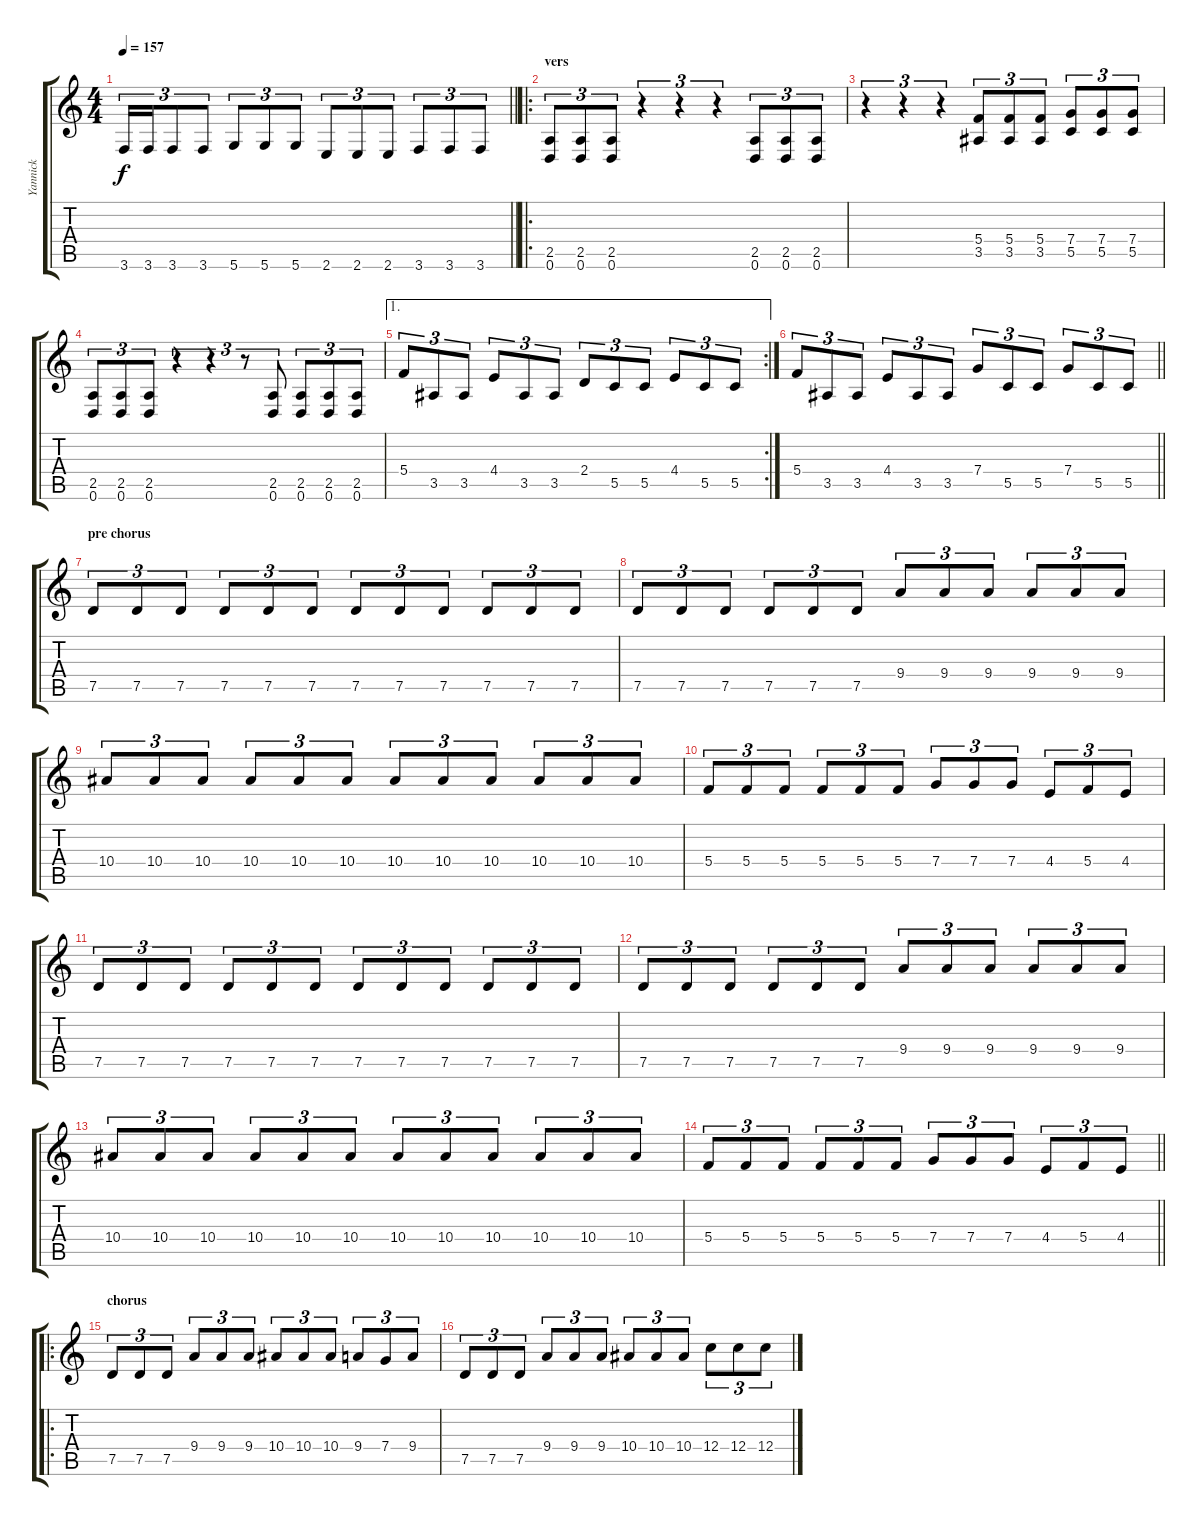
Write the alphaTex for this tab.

\track ("Yannick" "Yannick") {instrument distortionguitar}
\staff {score tabs}
\tuning (D4 A3 F3 C3 G2 D2) {hide}
\ts (4 4)
\tempo 157
\clef g2
\barLineRight lightlight
\ks c
3.6.16{tu (3 2) dy f} 3.6.16{tu (3 2)} 3.6.8{tu (3 2)} 3.6.8{tu (3 2)} 5.6.8{tu (3 2)} 5.6.8{tu (3 2)} 5.6.8{tu (3 2)} 2.6.8{tu (3 2)} 2.6.8{tu (3 2)} 2.6.8{tu (3 2)} 3.6.8{tu (3 2)} 3.6.8{tu (3 2)} 3.6.8{tu (3 2)} |
\ro
\section ("" "vers")
(2.5 0.6).8{tu (3 2)} (2.5 0.6).8{tu (3 2)} (2.5 0.6).8{tu (3 2)} r.4{tu (3 2)} r.4{tu (3 2)} r.4{tu (3 2)} (2.5 0.6).8{tu (3 2)} (2.5 0.6).8{tu (3 2)} (2.5 0.6).8{tu (3 2)} |
r.4{tu (3 2)} r.4{tu (3 2)} r.4{tu (3 2)} (5.4 3.5).8{tu (3 2)} (5.4 3.5).8{tu (3 2)} (5.4 3.5).8{tu (3 2)} (7.4 5.5).8{tu (3 2)} (7.4 5.5).8{tu (3 2)} (7.4 5.5).8{tu (3 2)} |
(2.5 0.6).8{tu (3 2)} (2.5 0.6).8{tu (3 2)} (2.5 0.6).8{tu (3 2)} r.4{tu (3 2)} r.4{tu (3 2)} r.8{tu (3 2)} (2.5 0.6).8{tu (3 2)} (2.5 0.6).8{tu (3 2)} (2.5 0.6).8{tu (3 2)} (2.5 0.6).8{tu (3 2)} |
\ae 1
\rc 2
5.4.8{tu (3 2)} 3.5.8{tu (3 2)} 3.5.8{tu (3 2)} 4.4.8{tu (3 2)} 3.5.8{tu (3 2)} 3.5.8{tu (3 2)} 2.4.8{tu (3 2)} 5.5.8{tu (3 2)} 5.5.8{tu (3 2)} 4.4.8{tu (3 2)} 5.5.8{tu (3 2)} 5.5.8{tu (3 2)} |
\barLineRight lightlight
5.4.8{tu (3 2)} 3.5.8{tu (3 2)} 3.5.8{tu (3 2)} 4.4.8{tu (3 2)} 3.5.8{tu (3 2)} 3.5.8{tu (3 2)} 7.4.8{tu (3 2)} 5.5.8{tu (3 2)} 5.5.8{tu (3 2)} 7.4.8{tu (3 2)} 5.5.8{tu (3 2)} 5.5.8{tu (3 2)} |
\section ("" "pre chorus")
7.5.8{tu (3 2)} 7.5.8{tu (3 2)} 7.5.8{tu (3 2)} 7.5.8{tu (3 2)} 7.5.8{tu (3 2)} 7.5.8{tu (3 2)} 7.5.8{tu (3 2)} 7.5.8{tu (3 2)} 7.5.8{tu (3 2)} 7.5.8{tu (3 2)} 7.5.8{tu (3 2)} 7.5.8{tu (3 2)} |
7.5.8{tu (3 2)} 7.5.8{tu (3 2)} 7.5.8{tu (3 2)} 7.5.8{tu (3 2)} 7.5.8{tu (3 2)} 7.5.8{tu (3 2)} 9.4.8{tu (3 2)} 9.4.8{tu (3 2)} 9.4.8{tu (3 2)} 9.4.8{tu (3 2)} 9.4.8{tu (3 2)} 9.4.8{tu (3 2)} |
10.4.8{tu (3 2)} 10.4.8{tu (3 2)} 10.4.8{tu (3 2)} 10.4.8{tu (3 2)} 10.4.8{tu (3 2)} 10.4.8{tu (3 2)} 10.4.8{tu (3 2)} 10.4.8{tu (3 2)} 10.4.8{tu (3 2)} 10.4.8{tu (3 2)} 10.4.8{tu (3 2)} 10.4.8{tu (3 2)} |
5.4.8{tu (3 2)} 5.4.8{tu (3 2)} 5.4.8{tu (3 2)} 5.4.8{tu (3 2)} 5.4.8{tu (3 2)} 5.4.8{tu (3 2)} 7.4.8{tu (3 2)} 7.4.8{tu (3 2)} 7.4.8{tu (3 2)} 4.4.8{tu (3 2)} 5.4.8{tu (3 2)} 4.4.8{tu (3 2)} |
7.5.8{tu (3 2)} 7.5.8{tu (3 2)} 7.5.8{tu (3 2)} 7.5.8{tu (3 2)} 7.5.8{tu (3 2)} 7.5.8{tu (3 2)} 7.5.8{tu (3 2)} 7.5.8{tu (3 2)} 7.5.8{tu (3 2)} 7.5.8{tu (3 2)} 7.5.8{tu (3 2)} 7.5.8{tu (3 2)} |
7.5.8{tu (3 2)} 7.5.8{tu (3 2)} 7.5.8{tu (3 2)} 7.5.8{tu (3 2)} 7.5.8{tu (3 2)} 7.5.8{tu (3 2)} 9.4.8{tu (3 2)} 9.4.8{tu (3 2)} 9.4.8{tu (3 2)} 9.4.8{tu (3 2)} 9.4.8{tu (3 2)} 9.4.8{tu (3 2)} |
10.4.8{tu (3 2)} 10.4.8{tu (3 2)} 10.4.8{tu (3 2)} 10.4.8{tu (3 2)} 10.4.8{tu (3 2)} 10.4.8{tu (3 2)} 10.4.8{tu (3 2)} 10.4.8{tu (3 2)} 10.4.8{tu (3 2)} 10.4.8{tu (3 2)} 10.4.8{tu (3 2)} 10.4.8{tu (3 2)} |
\barLineRight lightlight
5.4.8{tu (3 2)} 5.4.8{tu (3 2)} 5.4.8{tu (3 2)} 5.4.8{tu (3 2)} 5.4.8{tu (3 2)} 5.4.8{tu (3 2)} 7.4.8{tu (3 2)} 7.4.8{tu (3 2)} 7.4.8{tu (3 2)} 4.4.8{tu (3 2)} 5.4.8{tu (3 2)} 4.4.8{tu (3 2)} |
\ro
\section ("" "chorus")
7.5.8{tu (3 2)} 7.5.8{tu (3 2)} 7.5.8{tu (3 2)} 9.4.8{tu (3 2)} 9.4.8{tu (3 2)} 9.4.8{tu (3 2)} 10.4.8{tu (3 2)} 10.4.8{tu (3 2)} 10.4.8{tu (3 2)} 9.4.8{tu (3 2)} 7.4.8{tu (3 2)} 9.4.8{tu (3 2)} |
7.5.8{tu (3 2)} 7.5.8{tu (3 2)} 7.5.8{tu (3 2)} 9.4.8{tu (3 2)} 9.4.8{tu (3 2)} 9.4.8{tu (3 2)} 10.4.8{tu (3 2)} 10.4.8{tu (3 2)} 10.4.8{tu (3 2)} 12.4.8{tu (3 2)} 12.4.8{tu (3 2)} 12.4.8{tu (3 2)}
